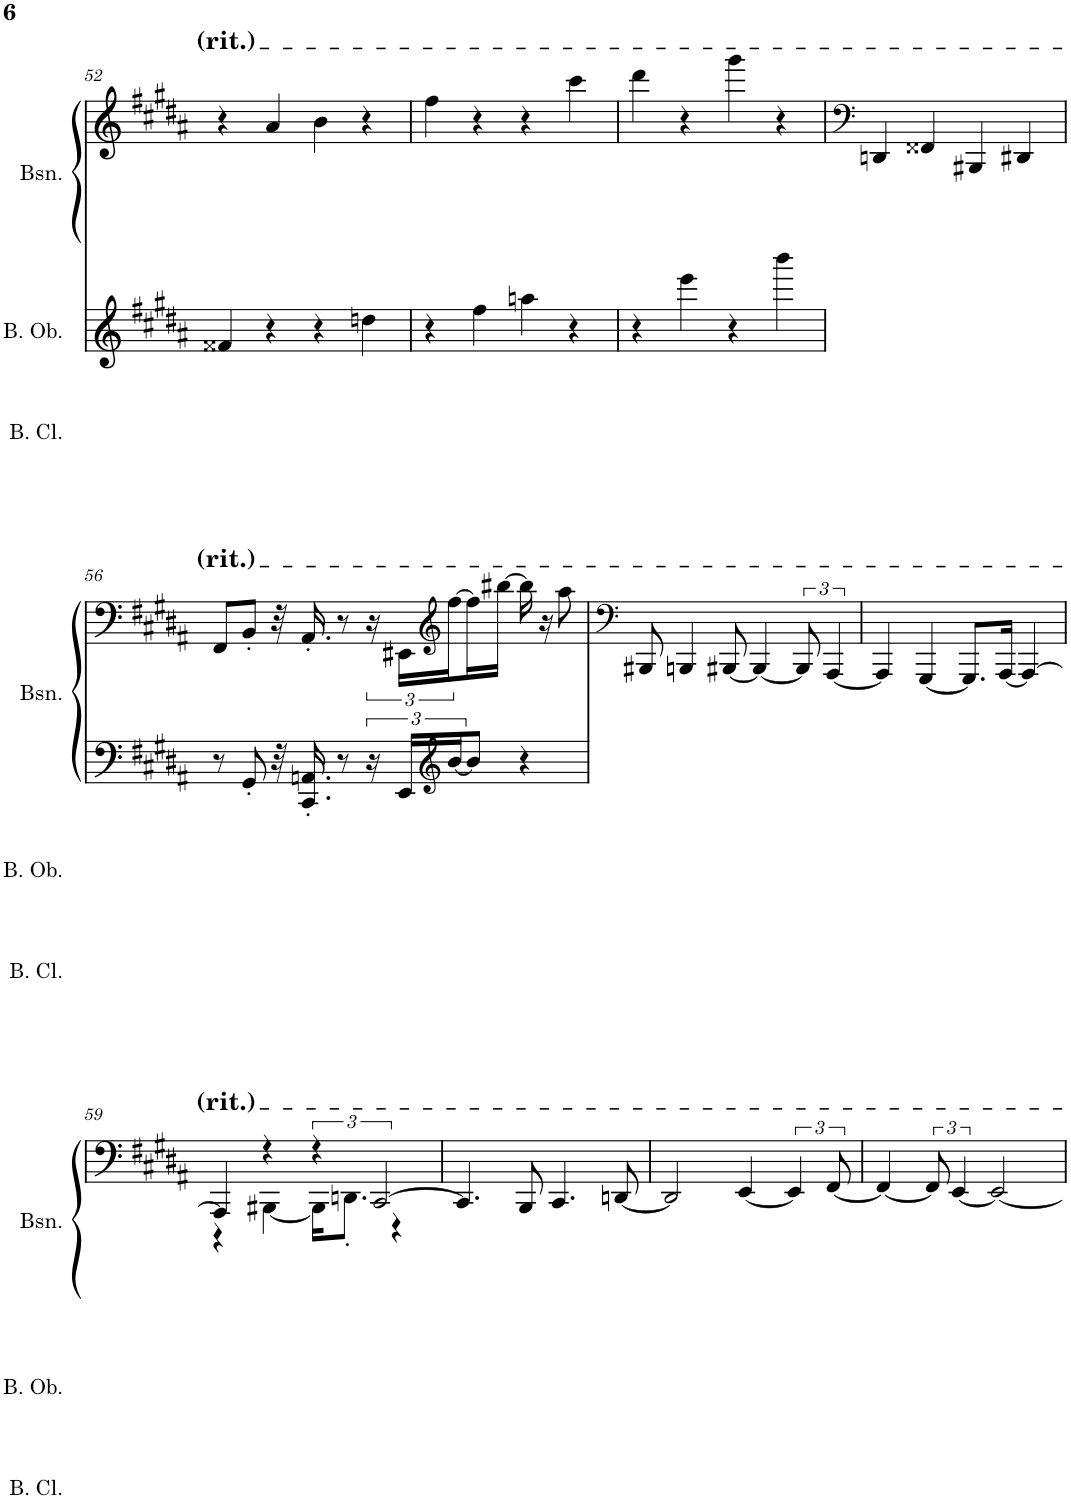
**kern	**kern	**kern	**kern
*part3	*part2	*part1	*part1
*staff4	*staff3	*staff2	*staff1
*I"Bass Clarinet	*I"Bass Oboe	*I"Bassoon	*
*I'B. Cl.	*I'B. Ob.	*I'Bsn.	*
!!LO:PB:g=z
*clefG2	*clefG2	*clefF4	*clefG2
*Trd8c14	*	*	*
*k[b-e-a-d-g-]	*k[f#c#g#d#a#]	*k[f#c#g#d#a#]	*k[f#c#g#d#a#]
*M4/4	*M4/4	*M4/4	*M4/4
=52	=52	=52	=52
1r	4f##X/	1r	4r
.	4r	.	4a#/
.	4r	.	4b\
.	4ddn\	.	4r
=53	=53	=53	=53
1r	4r	1r	4ff#\
.	4ff#\	.	4r
.	4aan\	.	4r
.	4r	.	4ccc#\
=54	=54	=54	=54
1r	4r	1r	4ddd#\
.	4eee\	.	4r
.	4r	.	4ggg#\
.	4bbb\	.	4r
=55	=55	=55	=55
*	*	*	*clefF4
1r	1r	1r	4DDn/
.	.	.	4FF##X/
.	.	.	4BBB#X/
.	.	.	4DD#X/
!!LO:LB:g=z
=56	=56	=56	=56
1r	1r	8r	8FF#/L
.	.	8GG#'/	8BB'/J
.	.	32r	32r
.	.	16.CC#/' 16.AAn/'	16.AA#'/
.	.	8r	8r
.	.	24r	24r
.	.	24EE/LL	24EE#X\LL
*	*	*clefG2	*clefG2
.	.	[24b/J	[24ff#\
.	.	8b/J]	16ff#\]
.	.	.	[16bb#X\JJ
.	.	4r	16bb#\]
.	.	.	16r
.	.	.	8aa#\
=57	=57	=57	=57
*	*	*	*clefF4
1r	1r	1r	8BBB#X/
.	.	.	4BBBn/
.	.	.	[8BBB#X/
.	.	.	4BBB#/_
.	.	.	12BBB#/]
.	.	.	[6AAA#/
=58	=58	=58	=58
1r	1r	1r	4AAA#/]
.	.	.	[4GGG#/
.	.	.	8.GGG#/L]
.	.	.	[16AAA#/Jk
.	.	.	4AAA#/_
!!LO:LB:g=z
=59	=59	=59	=59
*	*	*	*^
1r	1r	1r	4AAA#/]	4r
.	.	.	4r	[4BBB#X\
.	.	.	6r	16BBB#\KL]
.	.	.	.	8.DDn'\J
.	.	.	[3CC#/	.
.	.	.	.	4r
*	*	*	*v	*v
=60	=60	=60	=60
1r	1r	1r	4.CC#/]
.	.	.	8BBB/
.	.	.	4.CC#/
.	.	.	[8DDn/
=61	=61	=61	=61
1r	1r	1r	2DD/]
.	.	.	[4EE/
.	.	.	6EE/]
.	.	.	[12FF#/
=62	=62	=62	=62
1r	1r	1r	4FF#/_
.	.	.	12FF#/]
.	.	.	[6EE/
.	.	.	2EE/_
=	=	=	=
*-	*-	*-	*-
